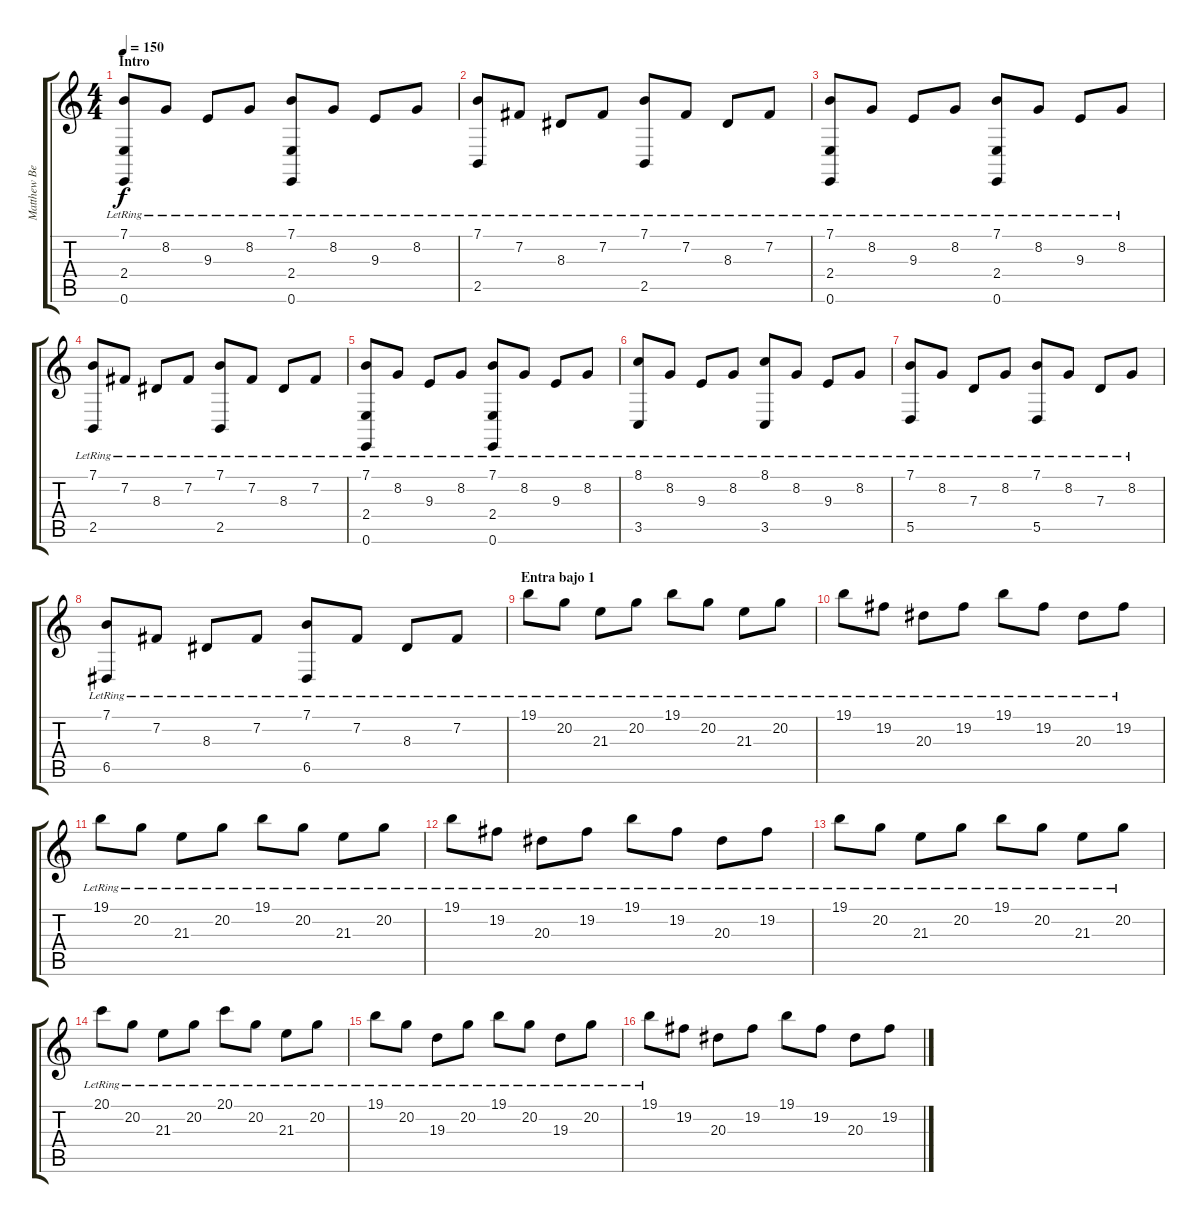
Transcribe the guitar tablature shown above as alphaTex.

\track ("Matthew Bellamy" "Matthew Be") {instrument acousticgrandpiano}
\staff {score tabs}
\tuning (E4 B3 G3 D3 A2 E2) {hide}
\ts (4 4)
\section ("" "Intro")
\tempo 150
\clef g2
\ks c
(7.1{lr} 2.4{lr} 0.6{lr}).8{dy f instrument brightacousticpiano} 8.2{lr}.8 9.3{lr}.8 8.2{lr}.8 (7.1{lr} 2.4{lr} 0.6{lr}).8 8.2{lr}.8 9.3{lr}.8 8.2{lr}.8 |
(7.1{lr} 2.5{lr}).8 7.2{lr}.8 8.3{lr}.8 7.2{lr}.8 (7.1{lr} 2.5{lr}).8 7.2{lr}.8 8.3{lr}.8 7.2{lr}.8 |
(7.1{lr} 2.4{lr} 0.6{lr}).8 8.2{lr}.8 9.3{lr}.8 8.2{lr}.8 (7.1{lr} 2.4{lr} 0.6{lr}).8 8.2{lr}.8 9.3{lr}.8 8.2{lr}.8 |
(7.1{lr} 2.5{lr}).8 7.2{lr}.8 8.3{lr}.8 7.2{lr}.8 (7.1{lr} 2.5{lr}).8 7.2{lr}.8 8.3{lr}.8 7.2{lr}.8 |
(7.1{lr} 2.4{lr} 0.6{lr}).8 8.2{lr}.8 9.3{lr}.8 8.2{lr}.8 (7.1{lr} 2.4{lr} 0.6{lr}).8 8.2{lr}.8 9.3{lr}.8 8.2{lr}.8 |
(8.1{lr} 3.5{lr}).8 8.2{lr}.8 9.3{lr}.8 8.2{lr}.8 (8.1{lr} 3.5{lr}).8 8.2{lr}.8 9.3{lr}.8 8.2{lr}.8 |
(7.1{lr} 5.5{lr}).8 8.2{lr}.8 7.3{lr}.8 8.2{lr}.8 (7.1{lr} 5.5{lr}).8 8.2{lr}.8 7.3{lr}.8 8.2{lr}.8 |
(7.1{lr} 6.5{lr}).8 7.2{lr}.8 8.3{lr}.8 7.2{lr}.8 (7.1{lr} 6.5{lr}).8 7.2{lr}.8 8.3{lr}.8 7.2{lr}.8 |
\section ("" "Entra bajo 1")
19.1{lr}.8 20.2{lr}.8 21.3{lr}.8 20.2{lr}.8 19.1{lr}.8 20.2{lr}.8 21.3{lr}.8 20.2{lr}.8 |
19.1{lr}.8 19.2{lr}.8 20.3{lr}.8 19.2{lr}.8 19.1{lr}.8 19.2{lr}.8 20.3{lr}.8 19.2{lr}.8 |
19.1{lr}.8 20.2{lr}.8 21.3{lr}.8 20.2{lr}.8 19.1{lr}.8 20.2{lr}.8 21.3{lr}.8 20.2{lr}.8 |
19.1{lr}.8 19.2{lr}.8 20.3{lr}.8 19.2{lr}.8 19.1{lr}.8 19.2{lr}.8 20.3{lr}.8 19.2{lr}.8 |
19.1{lr}.8 20.2{lr}.8 21.3{lr}.8 20.2{lr}.8 19.1{lr}.8 20.2{lr}.8 21.3{lr}.8 20.2{lr}.8 |
20.1{lr}.8 20.2{lr}.8 21.3{lr}.8 20.2{lr}.8 20.1{lr}.8 20.2{lr}.8 21.3{lr}.8 20.2{lr}.8 |
19.1{lr}.8 20.2{lr}.8 19.3{lr}.8 20.2{lr}.8 19.1{lr}.8 20.2{lr}.8 19.3{lr}.8 20.2{lr}.8 |
19.1{lr}.8 19.2.8 20.3.8 19.2.8 19.1.8 19.2.8 20.3.8 19.2.8
